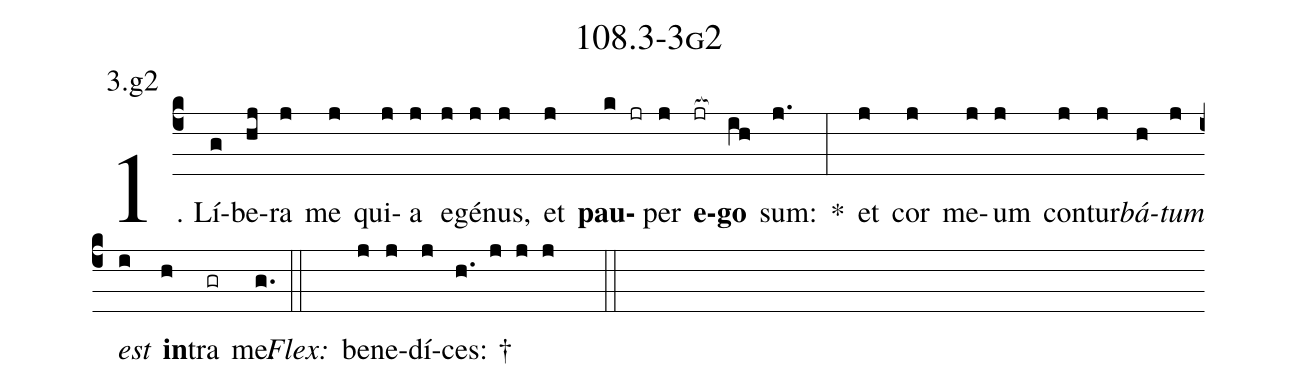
name: 108.3-3g2;
annotation: 3.g2;
%%
(c4)1. Lí(g)be(hj)ra(j) me(j) qui(j)a(j) e(j)gé(j)nus,(j) et(j) <b>pau</b>(k jr)per(j) <b>e</b>(jr[ocb:1{])<b>go</b>(ih[ocb:0}]) sum:(j.) *(:) et(j) cor(j) me(j)um(j) con(j)tur(j)<i>bá</i>(h)<i>tum</i>(j) <i>est</i>(i) <b>in</b>(h)tra(gr) me.(g.) (::)
<i>Flex:</i>()  be(j)ne(j)dí(j)ces: †(h. j j j  ::)
